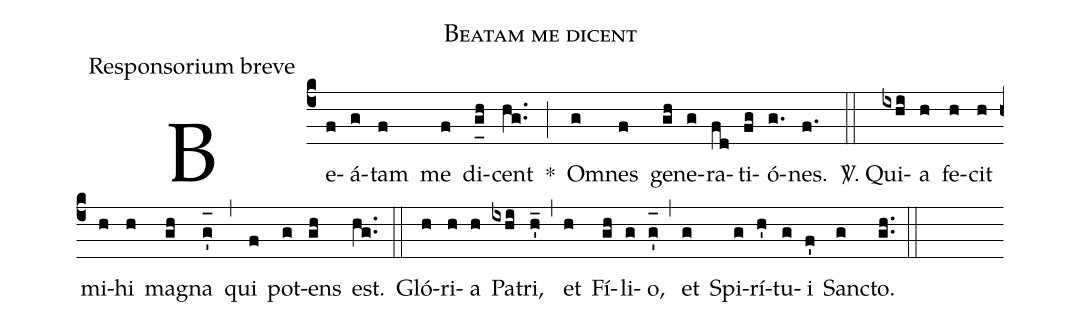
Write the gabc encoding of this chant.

name:Beatam me dicent;
office-part:Responsorium breve;
%%
(c4) Be(f)á(g)tam(f) me(f) di(g_[uh:l]h)cent(hg..) *(;) O(g)mnes(f) ge(gh)ne(g)ra(fd)ti(fg)ó(g.)nes.(f.) (::)
<sp>V/</sp>. Qui(ixhi)a(h) fe(h)cit(h) mi(h)hi(h) ma(gh)gna(g'_[oh:h]) (,) qui(f) pot(g)ens(gh) est.(hg..) (::) Gló(h)ri(h)a(h) Pa(ixhi)tri,(h'_) (,) et(h) Fí(gh)li(g)o,(g'_[oh:h]) (,) et(g) Spi(g)rí(h')tu(g)i(f') San(g)cto.(gh..) (::)
